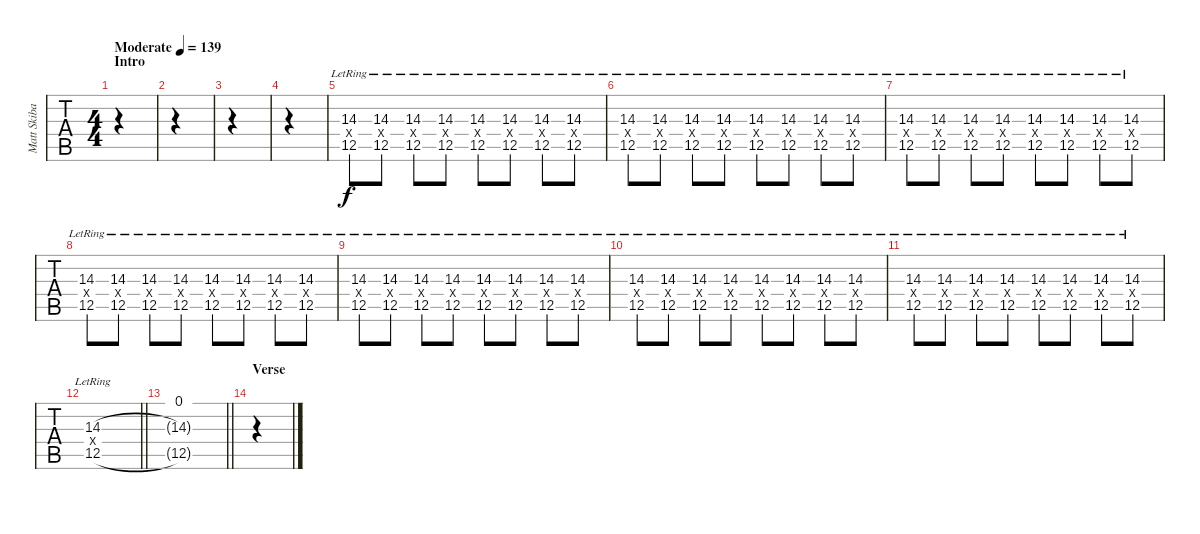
\track ("Matt Skiba - Guitar Three" "Matt Skiba") {instrument distortionguitar}
\staff {tabs}
\tuning (E4 B3 G3 D3 A2 E2) {hide}
\ts (4 4)
\section ("" "Intro")
\tempo (139 "Moderate")
\clef g2
\ks a
|
|
|
|
(14.3{lr} 12.4{x} 12.5{lr}).8 (14.3{lr} 12.4{x} 12.5{lr}).8 (14.3{lr} 12.4{x} 12.5{lr}).8 (14.3{lr} 12.4{x} 12.5{lr}).8 (14.3{lr} 12.4{x} 12.5{lr}).8 (14.3{lr} 12.4{x} 12.5{lr}).8 (14.3{lr} 12.4{x} 12.5{lr}).8 (14.3{lr} 12.4{x} 12.5{lr}).8 |
(14.3{lr} 12.4{x} 12.5{lr}).8 (14.3{lr} 12.4{x} 12.5{lr}).8 (14.3{lr} 12.4{x} 12.5{lr}).8 (14.3{lr} 12.4{x} 12.5{lr}).8 (14.3{lr} 12.4{x} 12.5{lr}).8 (14.3{lr} 12.4{x} 12.5{lr}).8 (14.3{lr} 12.4{x} 12.5{lr}).8 (14.3{lr} 12.4{x} 12.5{lr}).8 |
(14.3{lr} 12.4{x} 12.5{lr}).8 (14.3{lr} 12.4{x} 12.5{lr}).8 (14.3{lr} 12.4{x} 12.5{lr}).8 (14.3{lr} 12.4{x} 12.5{lr}).8 (14.3{lr} 12.4{x} 12.5{lr}).8 (14.3{lr} 12.4{x} 12.5{lr}).8 (14.3{lr} 12.4{x} 12.5{lr}).8 (14.3{lr} 12.4{x} 12.5{lr}).8 |
(14.3{lr} 12.4{x} 12.5{lr}).8 (14.3{lr} 12.4{x} 12.5{lr}).8 (14.3{lr} 12.4{x} 12.5{lr}).8 (14.3{lr} 12.4{x} 12.5{lr}).8 (14.3{lr} 12.4{x} 12.5{lr}).8 (14.3{lr} 12.4{x} 12.5{lr}).8 (14.3{lr} 12.4{x} 12.5{lr}).8 (14.3{lr} 12.4{x} 12.5{lr}).8 |
(14.3{lr} 12.4{x} 12.5{lr}).8 (14.3{lr} 12.4{x} 12.5{lr}).8 (14.3{lr} 12.4{x} 12.5{lr}).8 (14.3{lr} 12.4{x} 12.5{lr}).8 (14.3{lr} 12.4{x} 12.5{lr}).8 (14.3{lr} 12.4{x} 12.5{lr}).8 (14.3{lr} 12.4{x} 12.5{lr}).8 (14.3{lr} 12.4{x} 12.5{lr}).8 |
(14.3{lr} 12.4{x} 12.5{lr}).8 (14.3{lr} 12.4{x} 12.5{lr}).8 (14.3{lr} 12.4{x} 12.5{lr}).8 (14.3{lr} 12.4{x} 12.5{lr}).8 (14.3{lr} 12.4{x} 12.5{lr}).8 (14.3{lr} 12.4{x} 12.5{lr}).8 (14.3{lr} 12.4{x} 12.5{lr}).8 (14.3{lr} 12.4{x} 12.5{lr}).8 |
(14.3{lr} 12.4{x} 12.5{lr}).8 (14.3{lr} 12.4{x} 12.5{lr}).8 (14.3{lr} 12.4{x} 12.5{lr}).8 (14.3{lr} 12.4{x} 12.5{lr}).8 (14.3{lr} 12.4{x} 12.5{lr}).8 (14.3{lr} 12.4{x} 12.5{lr}).8 (14.3{lr} 12.4{x} 12.5{lr}).8 (14.3{lr} 12.4{x} 12.5{lr}).8 |
\barLineRight lightlight
(14.3{lr} 12.4{x} 12.5{lr}).1 |
\barLineRight lightlight
(0.1 14.3{t} 12.5{t}).1{dy f} |
\section ("" "Verse")
